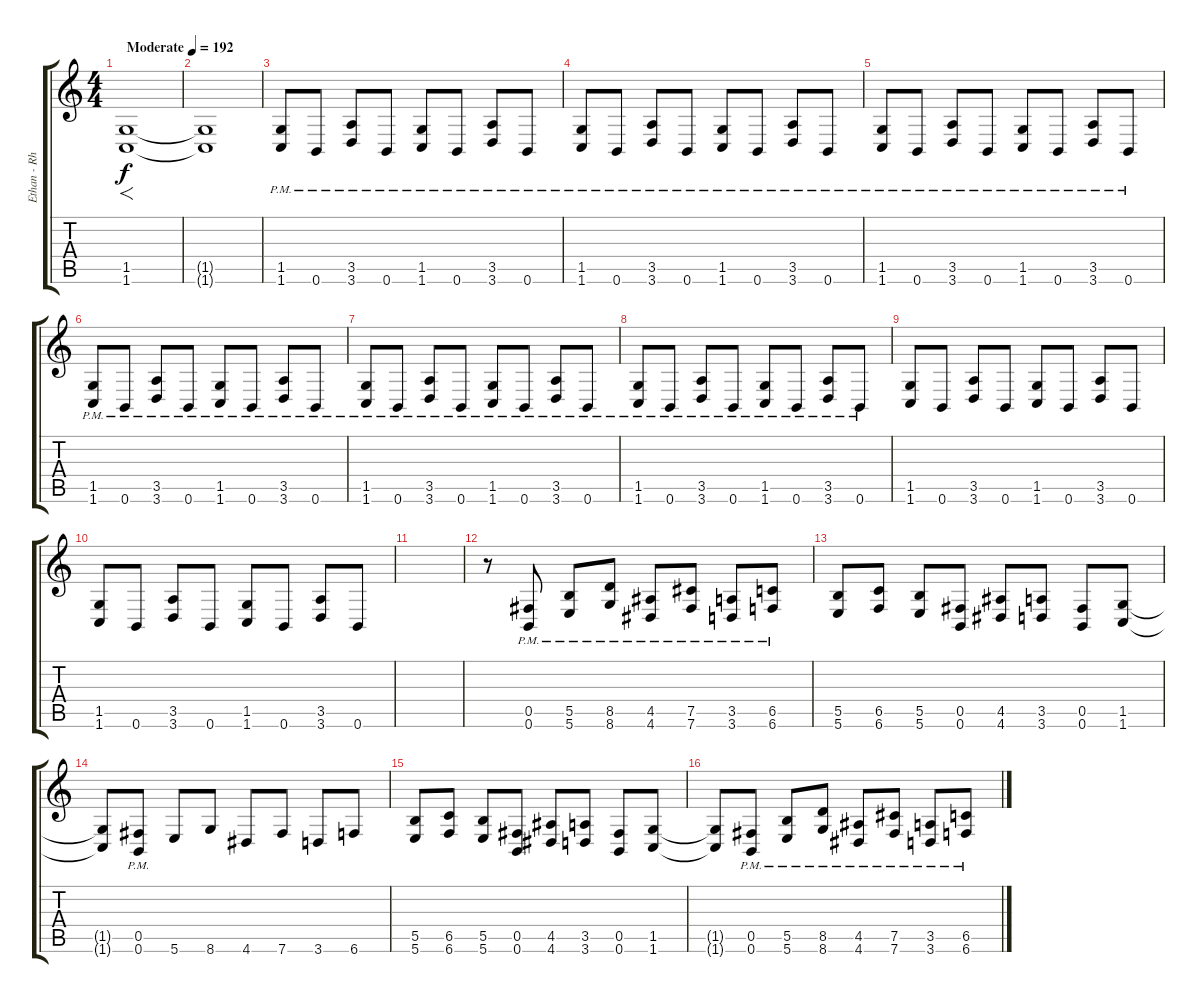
\track ("Ethan - Rhythm" "Ethan - Rh") {instrument distortionguitar}
\staff {score tabs}
\tuning (Db4 Ab3 E3 B2 Gb2 B1) {hide}
\ts (4 4)
\tempo (192 "Moderate")
\clef g2
\ks c
(1.5 1.6).1{f dy f instrument distortionguitar} |
(1.5{t} 1.6{t}).1 |
(1.5{pm} 1.6{pm}).8 0.6{pm}.8 (3.5{pm} 3.6{pm}).8 0.6{pm}.8 (1.5{pm} 1.6{pm}).8 0.6{pm}.8 (3.5{pm} 3.6{pm}).8 0.6{pm}.8 |
(1.5{pm} 1.6{pm}).8 0.6{pm}.8 (3.5{pm} 3.6{pm}).8 0.6{pm}.8 (1.5{pm} 1.6{pm}).8 0.6{pm}.8 (3.5{pm} 3.6{pm}).8 0.6{pm}.8 |
(1.5{pm} 1.6{pm}).8 0.6{pm}.8 (3.5{pm} 3.6{pm}).8 0.6{pm}.8 (1.5{pm} 1.6{pm}).8 0.6{pm}.8 (3.5{pm} 3.6{pm}).8 0.6{pm}.8 |
(1.5{pm} 1.6{pm}).8 0.6{pm}.8 (3.5{pm} 3.6{pm}).8 0.6{pm}.8 (1.5{pm} 1.6{pm}).8 0.6{pm}.8 (3.5{pm} 3.6{pm}).8 0.6{pm}.8 |
(1.5{pm} 1.6{pm}).8 0.6{pm}.8 (3.5{pm} 3.6{pm}).8 0.6{pm}.8 (1.5{pm} 1.6{pm}).8 0.6{pm}.8 (3.5{pm} 3.6{pm}).8 0.6{pm}.8 |
(1.5{pm} 1.6{pm}).8 0.6{pm}.8 (3.5{pm} 3.6{pm}).8 0.6{pm}.8 (1.5{pm} 1.6{pm}).8 0.6{pm}.8 (3.5{pm} 3.6{pm}).8 0.6{pm}.8 |
(1.5 1.6).8 0.6.8 (3.5 3.6).8 0.6.8 (1.5 1.6).8 0.6.8 (3.5 3.6).8 0.6.8 |
(1.5 1.6).8 0.6.8 (3.5 3.6).8 0.6.8 (1.5 1.6).8 0.6.8 (3.5 3.6).8 0.6.8 |
|
r.8 (0.5{pm} 0.6{pm}).8 (5.5{pm} 5.6{pm}).8 (8.5{pm} 8.6{pm}).8 (4.5{pm} 4.6{pm}).8 (7.5{pm} 7.6{pm}).8 (3.5{pm} 3.6{pm}).8 (6.5{pm} 6.6{pm}).8 |
(5.5 5.6).8 (6.5 6.6).8 (5.5 5.6).8 (0.5 0.6).8 (4.5 4.6).8 (3.5 3.6).8 (0.5 0.6).8 (1.5 1.6).8 |
(1.5{t} 1.6{t}).8 (0.5{pm} 0.6{pm}).8 5.6.8 8.6.8 4.6.8 7.6.8 3.6.8 6.6.8 |
(5.5 5.6).8 (6.5 6.6).8 (5.5 5.6).8 (0.5 0.6).8 (4.5 4.6).8 (3.5 3.6).8 (0.5 0.6).8 (1.5 1.6).8 |
(1.5{t} 1.6{t}).8 (0.5{pm} 0.6{pm}).8 (5.5{pm} 5.6{pm}).8 (8.5{pm} 8.6{pm}).8 (4.5{pm} 4.6{pm}).8 (7.5{pm} 7.6{pm}).8 (3.5{pm} 3.6{pm}).8 (6.5{pm} 6.6{pm}).8
